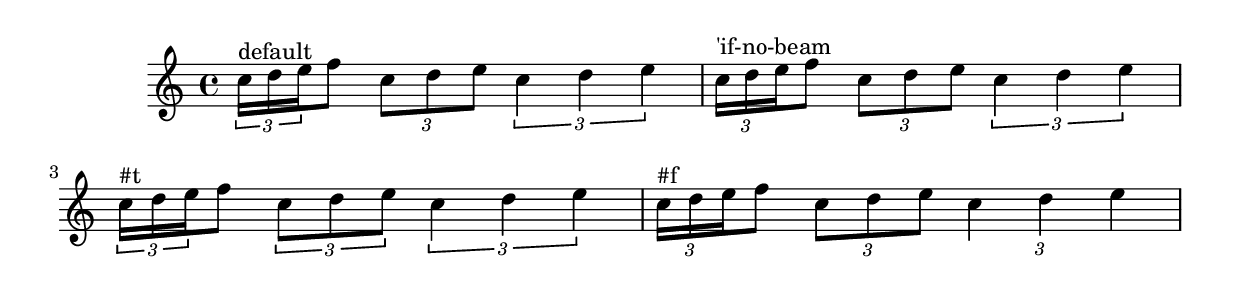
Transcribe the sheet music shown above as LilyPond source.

%% Do not edit this file; it is auto-generated from LSR http://lsr.dsi.unimi.it
%% This file is in the public domain.
\version "2.11.62"

\header {
  lsrtags = "rhythms, tweaks-and-overrides"

  texidoc = "
The default behavior of tuplet-bracket visibility is to print a bracket
unless there is a beam of the same length as the tuplet. To control the
visibility of tuplet brackets, set the property
@code{'bracket-visibility} to either @code{#t} (always print a
bracket), @code{#f} (never print a bracket) or @code{#'if-no-beam}
(only print a bracket if there is no beam). 

"
  doctitle = "Controlling tuplet bracket visibility"
} % begin verbatim

music = \relative c'' {
  \times 2/3 { c16[ d e } f8]
  \times 2/3 { c8 d e }
  \times 2/3 { c4 d e }
}

\new Voice {
  \relative c' {
    << \music s4^"default" >>
    \override TupletBracket #'bracket-visibility = #'if-no-beam
    << \music s4^"'if-no-beam" >>
    \override TupletBracket #'bracket-visibility = ##t
    << \music s4^"#t" >>
    \override TupletBracket #'bracket-visibility = ##f
    << \music s4^"#f" >>
  }
} 

